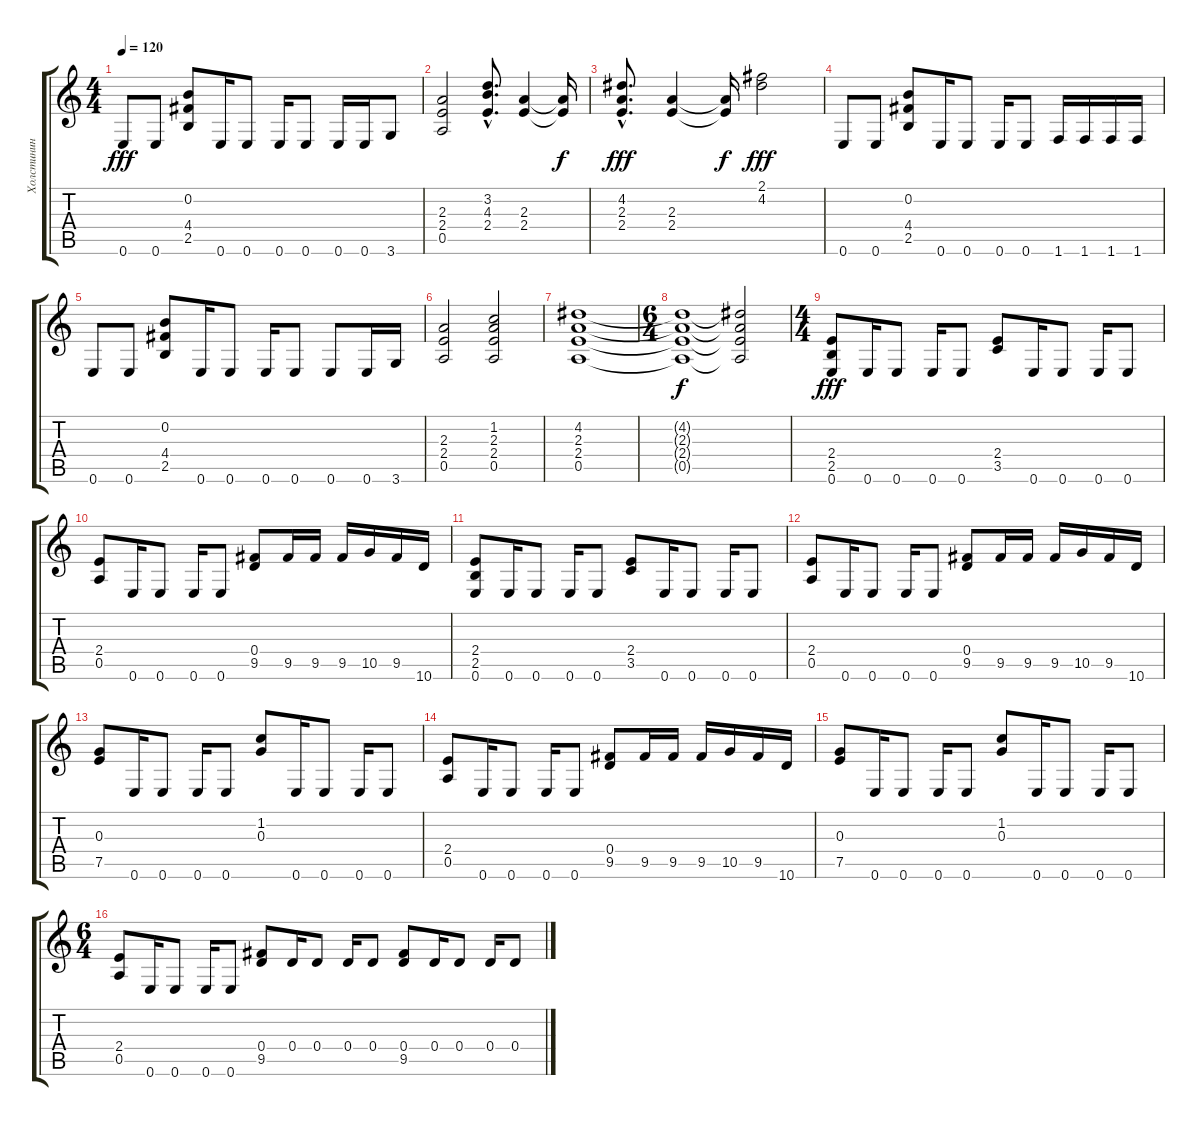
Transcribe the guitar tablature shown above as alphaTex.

\track ("Холстинин" "Холстинин") {instrument distortionguitar}
\staff {score tabs}
\tuning (E4 B3 G3 D3 A2 E2) {hide}
\ts (4 4)
\tempo 120
\clef g2
\ks c
0.6.8{dy fff} 0.6.8 (0.2 4.4 2.5).8 0.6.16 0.6.8 0.6.16 0.6.8 0.6.16 0.6.16 3.6.8 |
(2.3 2.4 0.5).2 (3.2{hac} 4.3{hac} 2.4{hac}).8{d} (2.3 2.4).4 (2.3{t} 2.4{t}).16{dy f} |
(4.2{hac} 2.3{hac} 2.4{hac}).8{d dy fff} (2.3 2.4).4 (2.3{t} 2.4{t}).16{dy f} (2.1 4.2).2{dy fff} |
0.6.8 0.6.8 (0.2 4.4 2.5).8 0.6.16 0.6.8 0.6.16 0.6.8 1.6.16 1.6.16 1.6.16 1.6.16 |
0.6.8 0.6.8 (0.2 4.4 2.5).8 0.6.16 0.6.8 0.6.16 0.6.8 0.6.8 0.6.16 3.6.16 |
(2.3 2.4 0.5).2 (1.2 2.3 2.4 0.5).2 |
(4.2 2.3 2.4 0.5).1 |
\ts (6 4)
(4.2{t} 2.3{t} 2.4{t} 0.5{t}).1{dy f} (4.2{t} 2.3{t} 2.4{t} 0.5{t}).2 |
\ts (4 4)
(2.4 2.5 0.6).8{dy fff} 0.6.16 0.6.8 0.6.16 0.6.8 (2.4 3.5).8 0.6.16 0.6.8 0.6.16 0.6.8 |
(2.4 0.5).8 0.6.16 0.6.8 0.6.16 0.6.8 (0.4 9.5).8 9.5.16 9.5.16 9.5.16 10.5.16 9.5.16 10.6.16 |
(2.4 2.5 0.6).8 0.6.16 0.6.8 0.6.16 0.6.8 (2.4 3.5).8 0.6.16 0.6.8 0.6.16 0.6.8 |
(2.4 0.5).8 0.6.16 0.6.8 0.6.16 0.6.8 (0.4 9.5).8 9.5.16 9.5.16 9.5.16 10.5.16 9.5.16 10.6.16 |
(0.3 7.5).8 0.6.16 0.6.8 0.6.16 0.6.8 (1.2 0.3).8 0.6.16 0.6.8 0.6.16 0.6.8 |
(2.4 0.5).8 0.6.16 0.6.8 0.6.16 0.6.8 (0.4 9.5).8 9.5.16 9.5.16 9.5.16 10.5.16 9.5.16 10.6.16 |
(0.3 7.5).8 0.6.16 0.6.8 0.6.16 0.6.8 (1.2 0.3).8 0.6.16 0.6.8 0.6.16 0.6.8 |
\ts (6 4)
(2.4 0.5).8 0.6.16 0.6.8 0.6.16 0.6.8 (0.4 9.5).8 0.4.16 0.4.8 0.4.16 0.4.8 (0.4 9.5).8 0.4.16 0.4.8 0.4.16 0.4.8
